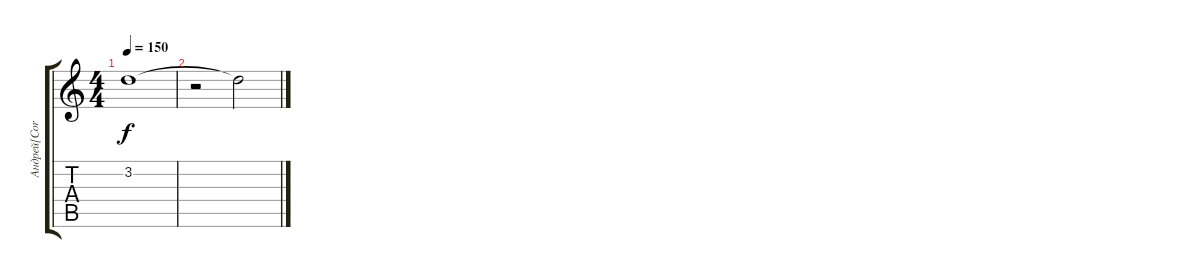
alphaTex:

\track ("Андрей[Corey 8]" "Андрей[Cor") {instrument distortionguitar}
\staff {score tabs}
\tuning (E4 B3 G3 D3 A2 E2) {hide}
\ts (4 4)
\tempo 150
\clef g2
\ks c
3.2.1{dy f} |
r.2 3.2{t}.2
